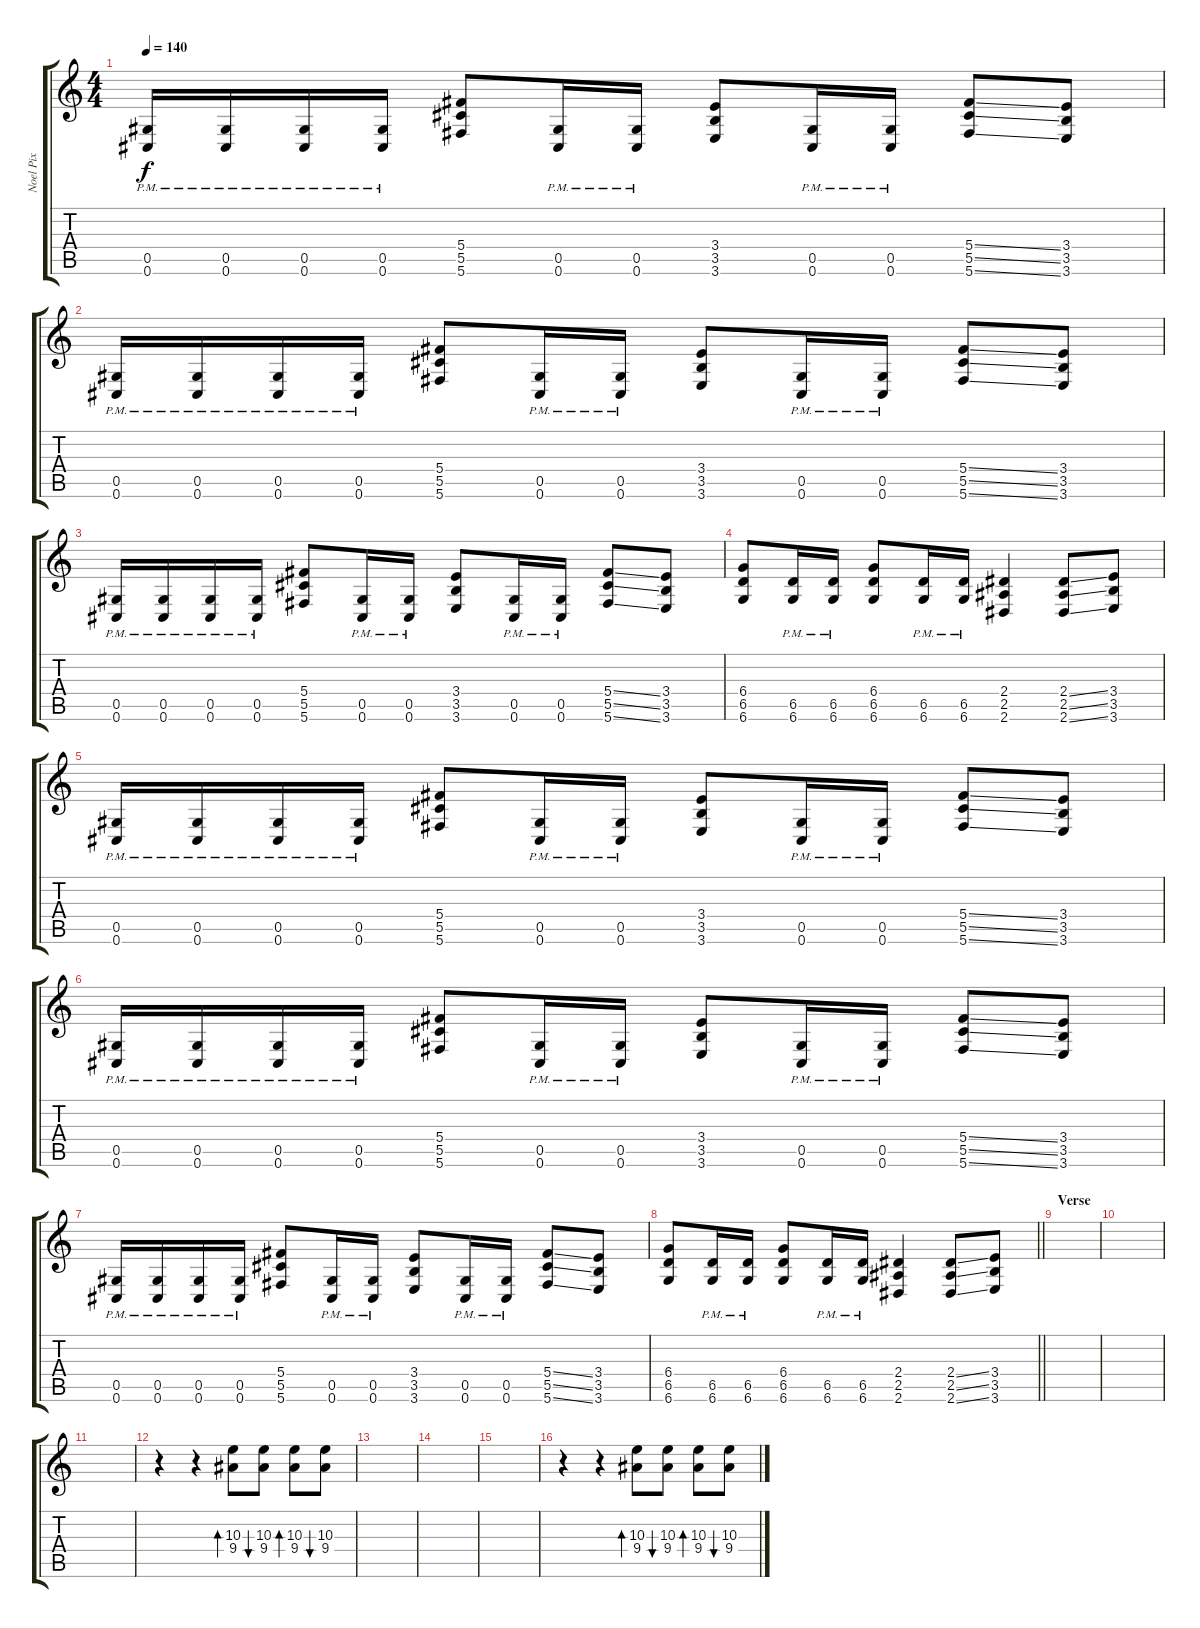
\track ("Noel Pix" "Noel Pix") {instrument distortionguitar}
\staff {score tabs}
\tuning (Eb4 Bb3 Gb3 Db3 Ab2 Db2) {hide}
\ts (4 4)
\tempo 140
\clef g2
\ks c
(0.5{pm} 0.6{pm}).16{dy f} (0.5{pm} 0.6{pm}).16 (0.5{pm} 0.6{pm}).16 (0.5{pm} 0.6{pm}).16 (5.4 5.5 5.6).8 (0.5{pm} 0.6{pm}).16 (0.5{pm} 0.6{pm}).16 (3.4 3.5 3.6).8 (0.5{pm} 0.6{pm}).16 (0.5{pm} 0.6{pm}).16 (5.4{ss} 5.5{ss} 5.6{ss}).8 (3.4 3.5 3.6).8 |
(0.5{pm} 0.6{pm}).16 (0.5{pm} 0.6{pm}).16 (0.5{pm} 0.6{pm}).16 (0.5{pm} 0.6{pm}).16 (5.4 5.5 5.6).8 (0.5{pm} 0.6{pm}).16 (0.5{pm} 0.6{pm}).16 (3.4 3.5 3.6).8 (0.5{pm} 0.6{pm}).16 (0.5{pm} 0.6{pm}).16 (5.4{ss} 5.5{ss} 5.6{ss}).8 (3.4 3.5 3.6).8 |
(0.5{pm} 0.6{pm}).16 (0.5{pm} 0.6{pm}).16 (0.5{pm} 0.6{pm}).16 (0.5{pm} 0.6{pm}).16 (5.4 5.5 5.6).8 (0.5{pm} 0.6{pm}).16 (0.5{pm} 0.6{pm}).16 (3.4 3.5 3.6).8 (0.5{pm} 0.6{pm}).16 (0.5{pm} 0.6{pm}).16 (5.4{ss} 5.5{ss} 5.6{ss}).8 (3.4 3.5 3.6).8 |
(6.4 6.5 6.6).8 (6.5{pm} 6.6{pm}).16 (6.5{pm} 6.6{pm}).16 (6.4 6.5 6.6).8 (6.5{pm} 6.6{pm}).16 (6.5{pm} 6.6{pm}).16 (2.4 2.5 2.6).4 (2.4{ss} 2.5{ss} 2.6{ss}).8 (3.4 3.5 3.6).8 |
(0.5{pm} 0.6{pm}).16 (0.5{pm} 0.6{pm}).16 (0.5{pm} 0.6{pm}).16 (0.5{pm} 0.6{pm}).16 (5.4 5.5 5.6).8 (0.5{pm} 0.6{pm}).16 (0.5{pm} 0.6{pm}).16 (3.4 3.5 3.6).8 (0.5{pm} 0.6{pm}).16 (0.5{pm} 0.6{pm}).16 (5.4{ss} 5.5{ss} 5.6{ss}).8 (3.4 3.5 3.6).8 |
(0.5{pm} 0.6{pm}).16 (0.5{pm} 0.6{pm}).16 (0.5{pm} 0.6{pm}).16 (0.5{pm} 0.6{pm}).16 (5.4 5.5 5.6).8 (0.5{pm} 0.6{pm}).16 (0.5{pm} 0.6{pm}).16 (3.4 3.5 3.6).8 (0.5{pm} 0.6{pm}).16 (0.5{pm} 0.6{pm}).16 (5.4{ss} 5.5{ss} 5.6{ss}).8 (3.4 3.5 3.6).8 |
(0.5{pm} 0.6{pm}).16 (0.5{pm} 0.6{pm}).16 (0.5{pm} 0.6{pm}).16 (0.5{pm} 0.6{pm}).16 (5.4 5.5 5.6).8 (0.5{pm} 0.6{pm}).16 (0.5{pm} 0.6{pm}).16 (3.4 3.5 3.6).8 (0.5{pm} 0.6{pm}).16 (0.5{pm} 0.6{pm}).16 (5.4{ss} 5.5{ss} 5.6{ss}).8 (3.4 3.5 3.6).8 |
\barLineRight lightlight
(6.4 6.5 6.6).8 (6.5{pm} 6.6{pm}).16 (6.5{pm} 6.6{pm}).16 (6.4 6.5 6.6).8 (6.5{pm} 6.6{pm}).16 (6.5{pm} 6.6{pm}).16 (2.4 2.5 2.6).4 (2.4{ss} 2.5{ss} 2.6{ss}).8 (3.4 3.5 3.6).8 |
\section ("" "Verse")
|
|
|
r.4 r.4 (10.3 9.4).8{bd 60} (10.3 9.4).8{bu 60} (10.3 9.4).8{bd 60} (10.3 9.4).8{bu 60} |
|
|
|
r.4 r.4 (10.3 9.4).8{bd 60} (10.3 9.4).8{bu 60} (10.3 9.4).8{bd 60} (10.3 9.4).8{bu 60}
